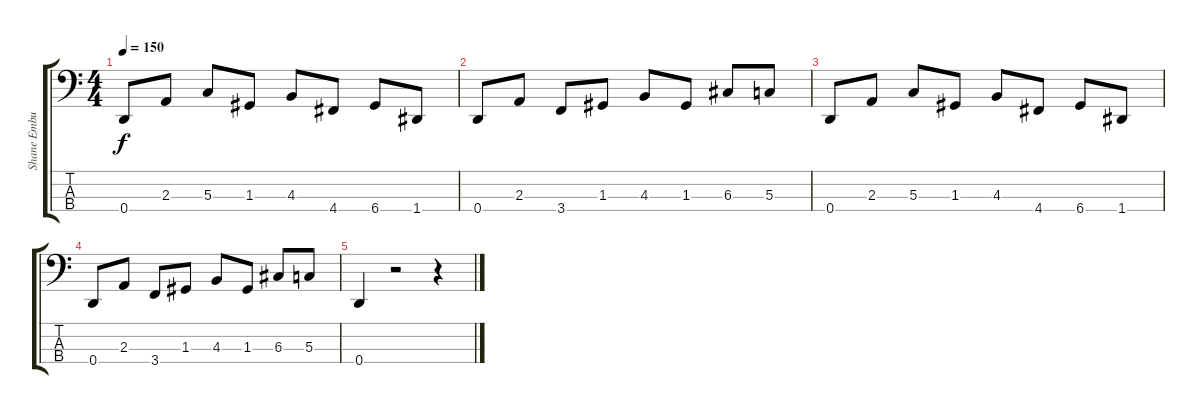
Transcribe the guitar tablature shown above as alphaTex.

\track ("Shane Embury (Bass)" "Shane Embu") {instrument electricbassfinger}
\staff {score tabs}
\tuning (F2 C2 G1 D1) {hide}
\ts (4 4)
\tempo 150
\clef f4
\ks c
0.4.8{dy f} 2.3.8 5.3.8 1.3.8 4.3.8 4.4.8 6.4.8 1.4.8 |
0.4.8 2.3.8 3.4.8 1.3.8 4.3.8 1.3.8 6.3.8 5.3.8 |
0.4.8 2.3.8 5.3.8 1.3.8 4.3.8 4.4.8 6.4.8 1.4.8 |
0.4.8 2.3.8 3.4.8 1.3.8 4.3.8 1.3.8 6.3.8 5.3.8 |
0.4.4 r.2 r.4
